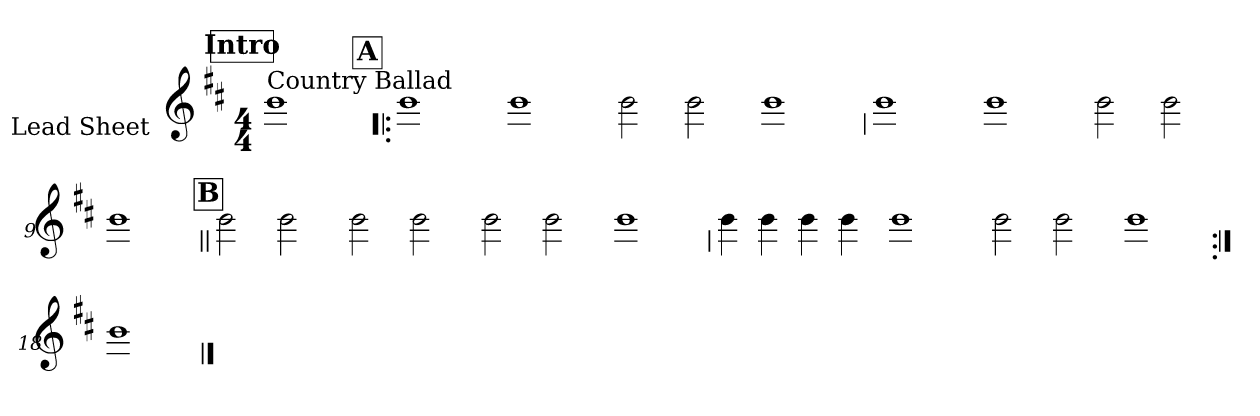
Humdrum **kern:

**kern
*part1
*staff1
*I"Lead Sheet
*stria0
*clefG2
*k[f#c#]
*D:
*M4/4
*MM75
!!LO:REH:place=s1:a:t=Intro
=1||
!LO:TX:a:t=Country Ballad
1b
!!LO:LB:g=z
!!LO:REH:place=s1:a:t=A
=2!|:
1b
=3-
1b
=4-
2b
2b
=5-
1b
!!LO:LB:g=z
=6
1b
=7-
1b
=8-
2b
2b
=9-
1b
!!LO:LB:g=z
!!LO:REH:place=s1:a:t=B
=10||
2b
2b
=11-
2b
2b
=12-
2b
2b
=13-
1b
!!LO:LB:g=z
=14
4b
4b
4b
4b
=15-
1b
=16-
2b
2b
=17-
1b
!!LO:LB:g=z
=18:|!
1b
==
*-
